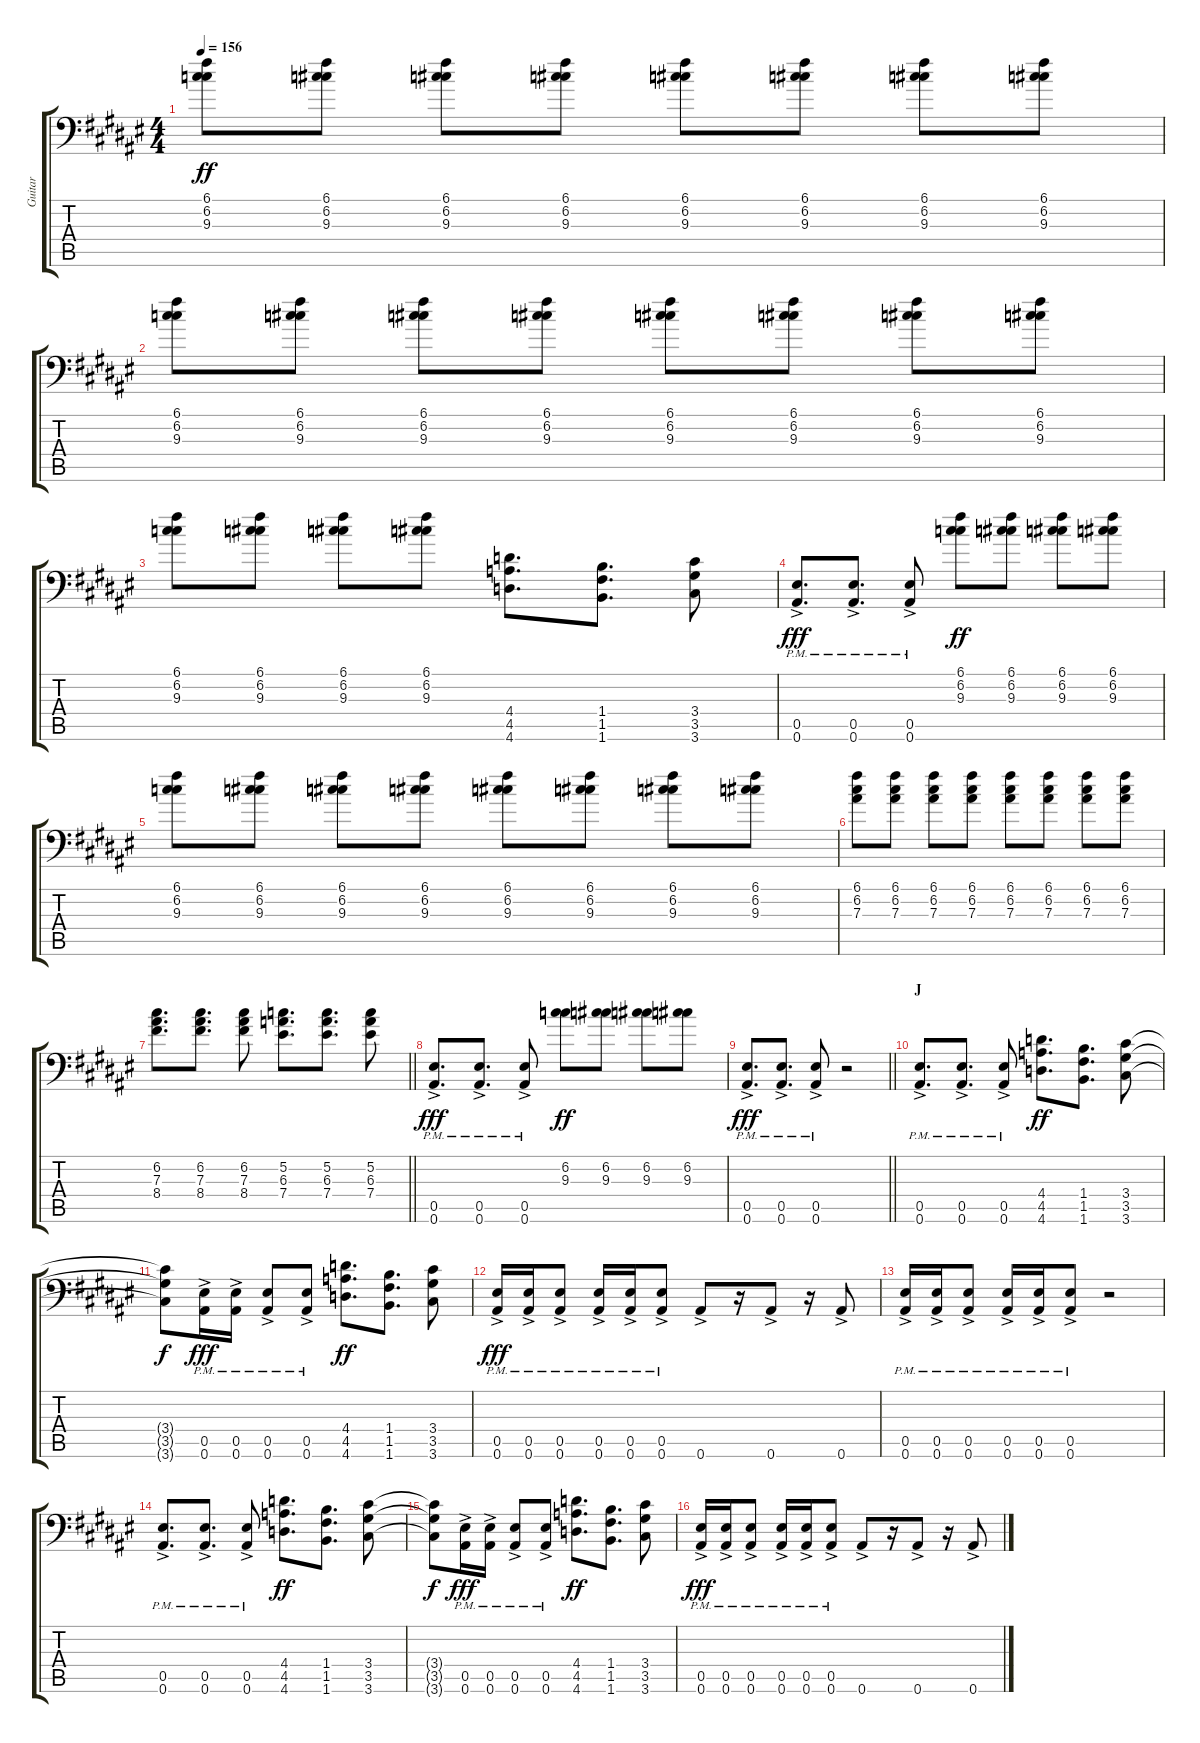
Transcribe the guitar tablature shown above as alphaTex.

\track ("Guitar" "Guitar") {instrument distortionguitar}
\staff {score tabs}
\tuning (C4 G3 Eb3 Bb2 F2 Bb1) {hide}
\ts (4 4)
\tempo 156
\clef f4
\ks f#
(6.1 6.2 9.3).8{dy ff} (6.1 6.2 9.3).8 (6.1 6.2 9.3).8 (6.1 6.2 9.3).8 (6.1 6.2 9.3).8 (6.1 6.2 9.3).8 (6.1 6.2 9.3).8 (6.1 6.2 9.3).8 |
(6.1 6.2 9.3).8 (6.1 6.2 9.3).8 (6.1 6.2 9.3).8 (6.1 6.2 9.3).8 (6.1 6.2 9.3).8 (6.1 6.2 9.3).8 (6.1 6.2 9.3).8 (6.1 6.2 9.3).8 |
(6.1 6.2 9.3).8 (6.1 6.2 9.3).8 (6.1 6.2 9.3).8 (6.1 6.2 9.3).8 (4.4 4.5 4.6).8{d} (1.4 1.5 1.6).8{d} (3.4 3.5 3.6).8 |
(0.5{ac pm} 0.6{ac pm}).8{d dy fff} (0.5{ac pm} 0.6{ac pm}).8{d} (0.5{ac pm} 0.6{ac pm}).8 (6.1 6.2 9.3).8{dy ff} (6.1 6.2 9.3).8 (6.1 6.2 9.3).8 (6.1 6.2 9.3).8 |
(6.1 6.2 9.3).8 (6.1 6.2 9.3).8 (6.1 6.2 9.3).8 (6.1 6.2 9.3).8 (6.1 6.2 9.3).8 (6.1 6.2 9.3).8 (6.1 6.2 9.3).8 (6.1 6.2 9.3).8 |
(6.1 6.2 7.3).8 (6.1 6.2 7.3).8 (6.1 6.2 7.3).8 (6.1 6.2 7.3).8 (6.1 6.2 7.3).8 (6.1 6.2 7.3).8 (6.1 6.2 7.3).8 (6.1 6.2 7.3).8 |
\barLineRight lightlight
(6.2 7.3 8.4).8{d} (6.2 7.3 8.4).8{d} (6.2 7.3 8.4).8 (5.2 6.3 7.4).8{d} (5.2 6.3 7.4).8{d} (5.2 6.3 7.4).8 |
\section ("" "")
(0.5{ac pm} 0.6{ac pm}).8{d dy fff} (0.5{ac pm} 0.6{ac pm}).8{d} (0.5{ac pm} 0.6{ac pm}).8 (6.2 9.3).8{dy ff} (6.2 9.3).8 (6.2 9.3).8 (6.2 9.3).8 |
\barLineRight lightlight
(0.5{ac pm} 0.6{ac pm}).8{d dy fff} (0.5{ac pm} 0.6{ac pm}).8{d} (0.5{ac pm} 0.6{ac pm}).8 r.2 |
\section ("" "J")
(0.5{ac pm} 0.6{ac pm}).8{d} (0.5{ac pm} 0.6{ac pm}).8{d} (0.5{ac pm} 0.6{ac pm}).8 (4.4 4.5 4.6).8{d dy ff} (1.4 1.5 1.6).8{d} (3.4 3.5 3.6).8 |
(3.4{t} 3.5{t} 3.6{t}).8{dy f} (0.5{ac pm} 0.6{ac pm}).16{dy fff} (0.5{ac pm} 0.6{ac pm}).16 (0.5{ac pm} 0.6{ac pm}).8 (0.5{ac pm} 0.6{ac pm}).8 (4.4 4.5 4.6).8{d dy ff} (1.4 1.5 1.6).8{d} (3.4 3.5 3.6).8 |
(0.5{ac pm} 0.6{ac pm}).16{dy fff} (0.5{ac pm} 0.6{ac pm}).16 (0.5{ac pm} 0.6{ac pm}).8 (0.5{ac pm} 0.6{ac pm}).16 (0.5{ac pm} 0.6{ac pm}).16 (0.5{ac pm} 0.6{ac pm}).8 0.6{ac}.8 r.16 0.6{ac}.8 r.16 0.6{ac}.8 |
(0.5{ac pm} 0.6{ac pm}).16 (0.5{ac pm} 0.6{ac pm}).16 (0.5{ac pm} 0.6{ac pm}).8 (0.5{ac pm} 0.6{ac pm}).16 (0.5{ac pm} 0.6{ac pm}).16 (0.5{ac pm} 0.6{ac pm}).8 r.2 |
(0.5{ac pm} 0.6{ac pm}).8{d} (0.5{ac pm} 0.6{ac pm}).8{d} (0.5{ac pm} 0.6{ac pm}).8 (4.4 4.5 4.6).8{d dy ff} (1.4 1.5 1.6).8{d} (3.4 3.5 3.6).8 |
(3.4{t} 3.5{t} 3.6{t}).8{dy f} (0.5{ac pm} 0.6{ac pm}).16{dy fff} (0.5{ac pm} 0.6{ac pm}).16 (0.5{ac pm} 0.6{ac pm}).8 (0.5{ac pm} 0.6{ac pm}).8 (4.4 4.5 4.6).8{d dy ff} (1.4 1.5 1.6).8{d} (3.4 3.5 3.6).8 |
(0.5{ac pm} 0.6{ac pm}).16{dy fff} (0.5{ac pm} 0.6{ac pm}).16 (0.5{ac pm} 0.6{ac pm}).8 (0.5{ac pm} 0.6{ac pm}).16 (0.5{ac pm} 0.6{ac pm}).16 (0.5{ac pm} 0.6{ac pm}).8 0.6{ac}.8 r.16 0.6{ac}.8 r.16 0.6{ac}.8
